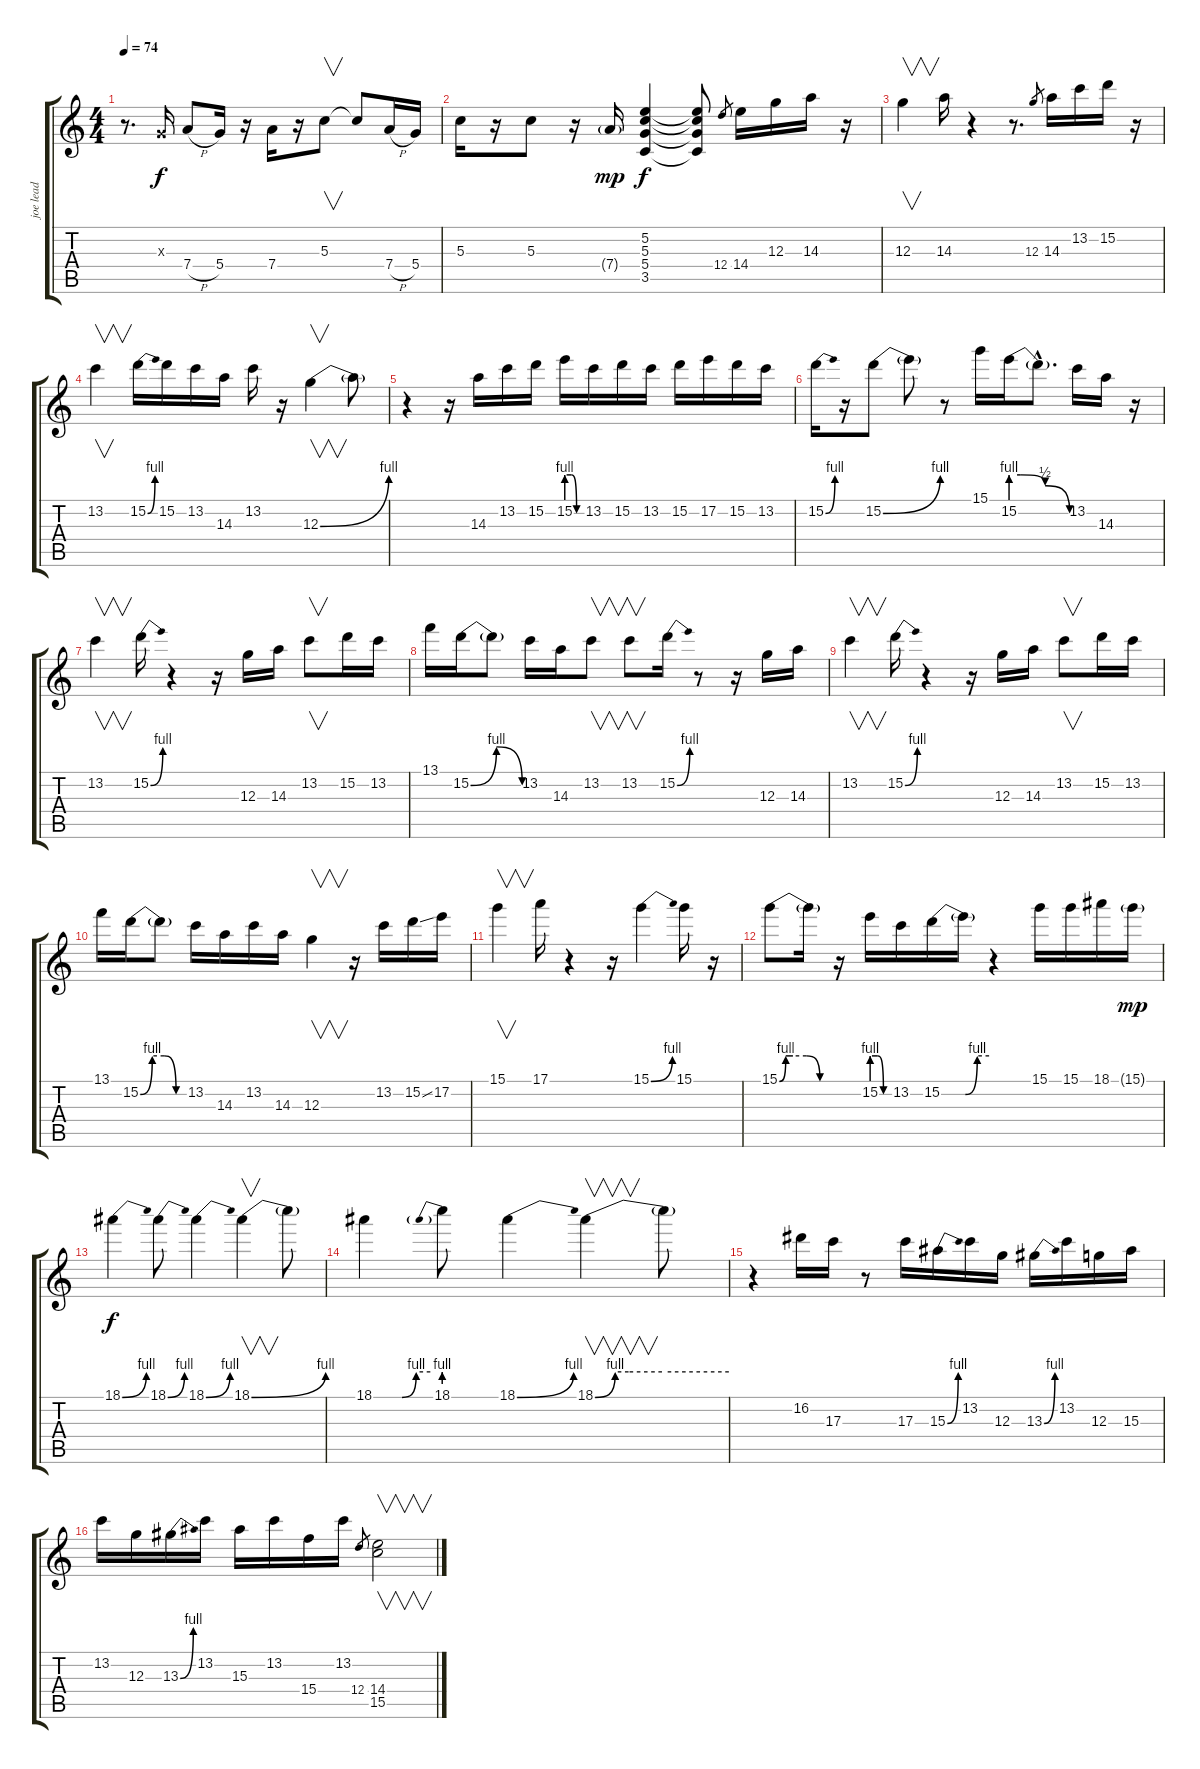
\track ("joe lead " "joe lead ") {instrument distortionguitar}
\staff {score tabs}
\tuning (E4 B3 G3 D3 A2 E2) {hide}
\ts (4 4)
\tempo 74
\clef g2
\ks c
r.8{d dy f} 0.3{x}.16 7.4{h}.8 5.4.16 r.16 7.4.16 r.16 5.3.8{v} 5.3{t}.8 7.4{h}.16 5.4.16 |
5.3.16 r.16 5.3.8 r.16 7.4{g}.16{dy mp} (5.2 5.3 5.4 3.5).4{dy f} (5.2{t} 5.3{t} 5.4{t} 3.5{t}).8 12.4.8{gr} 14.4.16 12.3.16 14.3.16 r.16 |
12.3.4{v} 14.3.16 r.4 r.8{d} 12.3.8{gr} 14.3.16 13.2.16 15.2.16 r.16 |
13.2.4{v} 15.2{be (bend 0 0 60 4)}.16 15.2.16 13.2.16 14.3.16 13.2.16 r.16 12.3{be (bend 0 0 60 4)}.4{v} 12.3{t}.8 |
r.4 r.16 14.3.16 13.2.16 15.2.16 15.2{be (custom 0 4 20 4 40 0 60 0)}.16 13.2.16 15.2.16 13.2.16 15.2.16 17.2.16 15.2.16 13.2.16 |
15.2{be (bend 0 0 60 4)}.16 r.16 15.2{be (bend 0 0 60 4)}.8 15.2{t}.8 r.8 15.1.16 15.2{be (custom 0 4 10 4 35 2 60 0)}.16 15.2{hac t}.8{d} 13.2.16 14.3.16 r.16 |
13.2.4{v} 15.2{be (bend 0 0 60 4)}.16 r.4 r.16 12.3.16 14.3.16 13.2.8{v} 15.2.16 13.2.16 |
13.1.16 15.2{be (bendrelease 0 0 15 4 30 4 60 0)}.16 15.2{t}.8 13.2.16 14.3.16 13.2.8{v} 13.2.8{v} 15.2{be (bend 0 0 60 4)}.16 r.8 r.16 12.3.16 14.3.16 |
13.2.4{v} 15.2{be (bend 0 0 60 4)}.16 r.4 r.16 12.3.16 14.3.16 13.2.8{v} 15.2.16 13.2.16 |
13.1.16 15.2{be (custom 0 0 15 4 30 4 45 0 60 0)}.16 15.2{t}.8 13.2.16 14.3.16 13.2.16 14.3.16 12.3.4{v} r.16 13.2.16 15.2{ss}.16 17.2.16 |
15.1.4{v} 17.1.16 r.4 r.16 15.1{be (bend 0 0 60 4)}.4 15.1.16 r.16 |
15.1{be (custom 0 0 7 4 15 4 30 4 45 0 60 0)}.8 15.1{t}.16 r.16 15.2{be (custom 0 4 20 4 40 0 60 0)}.16 13.2.16 15.2{be (custom 0 0 30 0 45 4 60 4)}.16 15.2{t}.16 r.4 15.1.16 15.1.16 18.1.16 15.1{g}.16{dy mp} |
18.1{be (bend 0 0 60 4)}.4{dy f} 18.1{be (bend 0 0 60 4)}.8 18.1{be (bend 0 0 60 4)}.4 18.1{be (bend 0 0 60 4)}.4{v} 18.1{t}.8 |
18.1{be (custom 0 0 30 0 45 4 60 4)}.4 18.1{be (prebend 0 4 60 4)}.8 18.1{be (bend 0 0 60 4)}.4 18.1{be (custom 0 0 9 4 15 4 30 4 60 4)}.4{v} 18.1{t}.8 |
r.4 16.2.16 17.3.16 r.8 17.3.16 15.3{be (bend 0 0 60 4)}.16 13.2.16 12.3.16 13.3{be (bend 0 0 60 4)}.16 13.2.16 12.3.16 15.3.16 |
13.2.16 12.3.16 13.3{be (bend 0 0 60 4)}.16 13.2.16 15.3.16 13.2.16 15.4.16 13.2.16 12.4.8{gr} (14.4 15.5).2{v}
